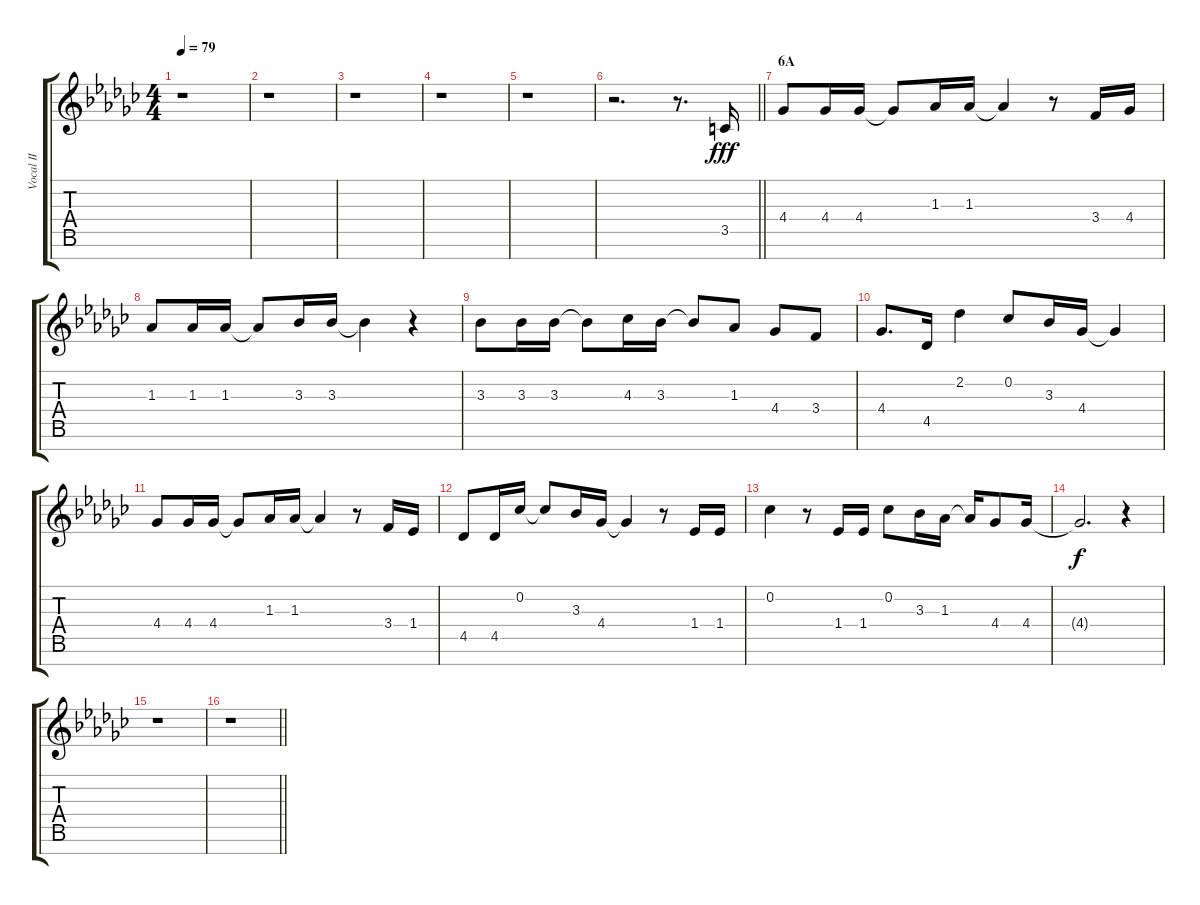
\track ("Vocal II" "Vocal II") {instrument voiceoohs}
\staff {score tabs}
\tuning (E5 B4 G4 D4 A3 E3 B2) {hide}
\ts (4 4)
\tempo 79
\clef g2
\ks gb
r.1{dy fff} |
r.1 |
r.1 |
r.1 |
r.1 |
\barLineRight lightlight
r.2{d} r.8{d} 3.5.16 |
\section ("" "6A")
4.4.8 4.4.16 4.4.16 4.4{t}.8 1.3.16 1.3.16 1.3{t}.4 r.8 3.4.16 4.4.16 |
1.3.8 1.3.16 1.3.16 1.3{t}.8 3.3.16 3.3.16 3.3{t}.4 r.4 |
3.3.8 3.3.16 3.3.16 3.3{t}.8 4.3.16 3.3.16 3.3{t}.8 1.3.8 4.4.8 3.4.8 |
4.4.8{d} 4.5.16 2.2.4 0.2.8 3.3.16 4.4.16 4.4{t}.4 |
4.4.8 4.4.16 4.4.16 4.4{t}.8 1.3.16 1.3.16 1.3{t}.4 r.8 3.4.16 1.4.16 |
4.5.8 4.5.16 0.2.16 0.2{t}.8 3.3.16 4.4.16 4.4{t}.4 r.8 1.4.16 1.4.16 |
0.2.4 r.8 1.4.16 1.4.16 0.2.8 3.3.16 1.3.16 1.3{t}.16 4.4.8 4.4.16 |
4.4{t}.2{d dy f} r.4 |
r.1 |
\barLineRight lightlight
r.1
